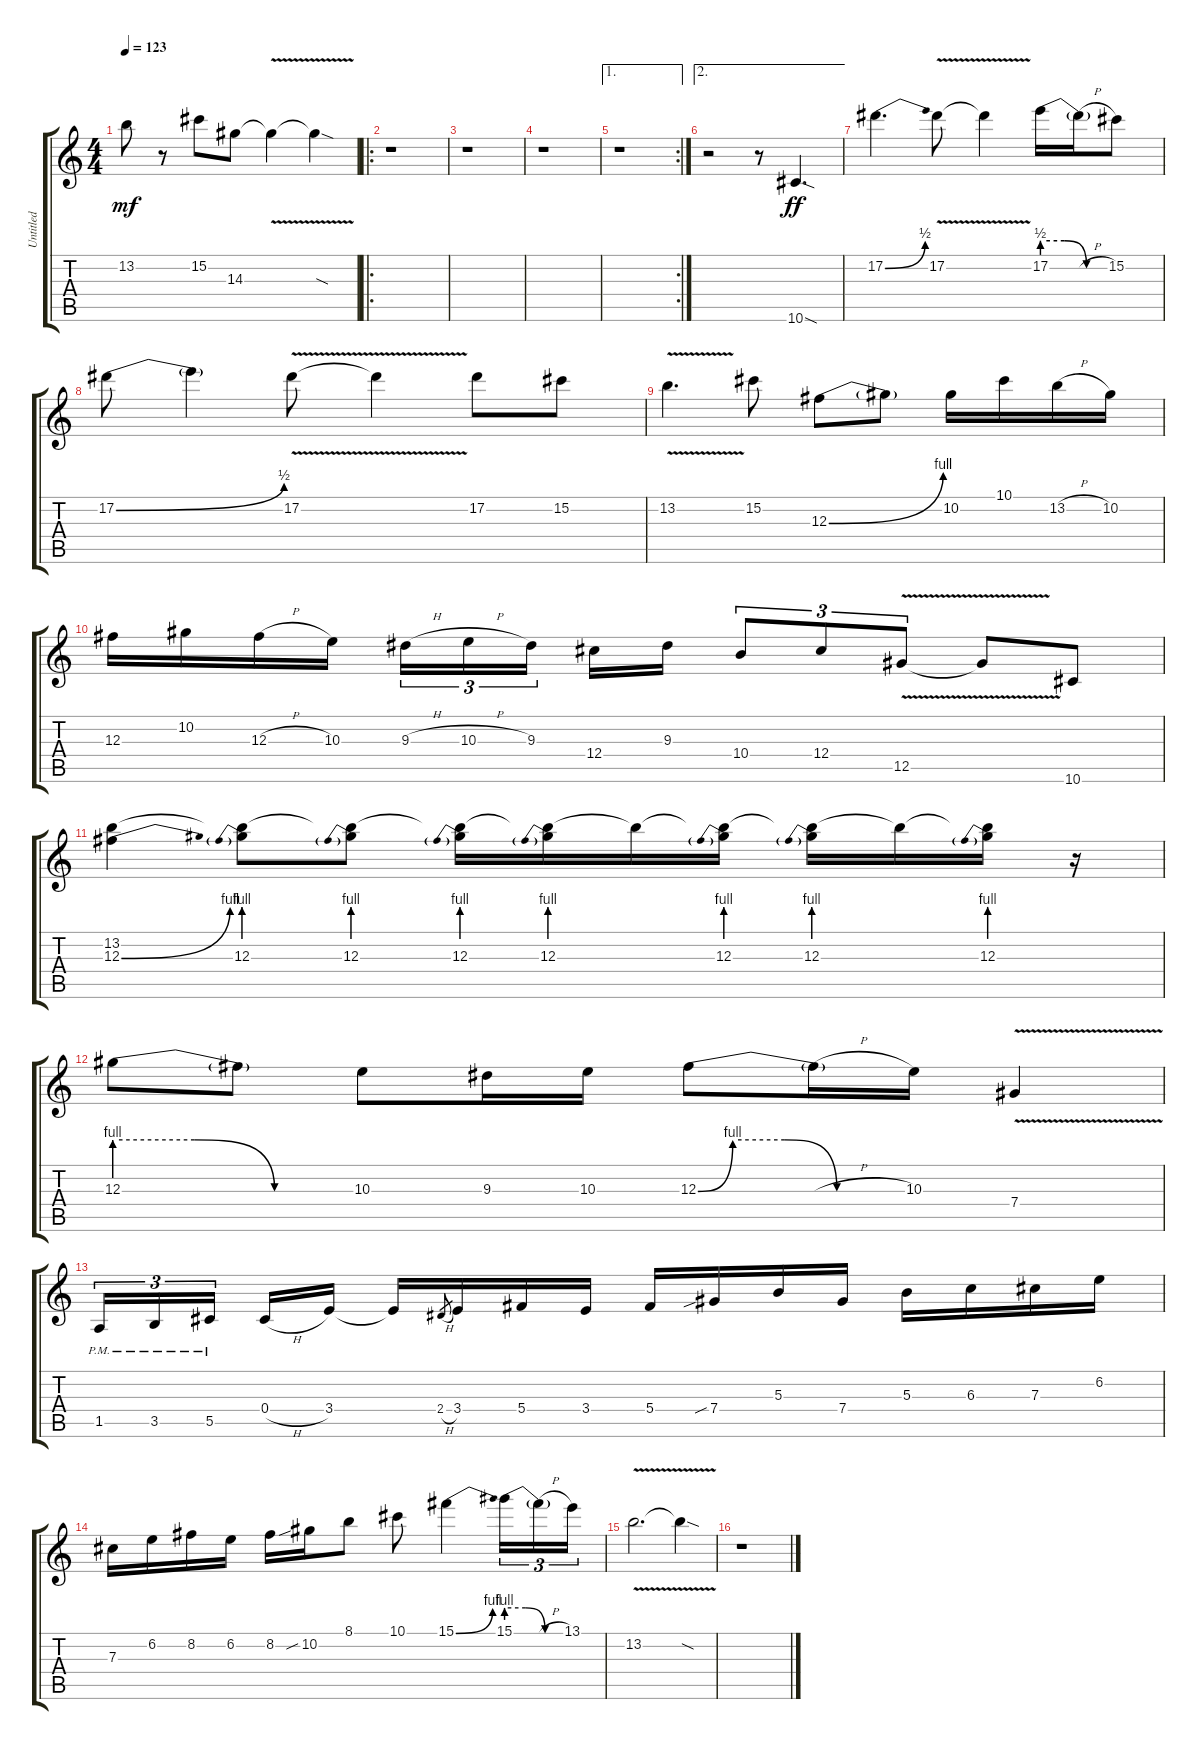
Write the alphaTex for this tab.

\track ("Untitled" "Untitled") {instrument distortionguitar}
\staff {score tabs}
\tuning (Eb4 Bb3 Gb3 Db3 Ab2 Eb2) {hide}
\ts (4 4)
\tempo 123
\clef g2
\ks c
13.2.8{dy mf} r.8 15.2.8 14.3.8 14.3{v t}.4 14.3{sod t}.4 |
\ro
r.1 |
r.1 |
r.1 |
\ae 1
\rc 2
r.1 |
\ae 2
r.2 r.8 10.6{sod}.4{d dy ff} |
17.2{be (bend 0 0 60 2)}.4{d} 17.2{v}.8 17.2{v t}.4 17.2{be (custom 0 2 20 2 40 0 60 0)}.16 17.2{h t}.16 15.2.8 |
17.2{be (bend 0 0 60 2)}.8 17.2{t}.4 17.2{v}.8 17.2{v t}.4 17.2.8 15.2.8 |
13.2{v}.4{d} 15.2.8 12.3{be (bend 0 0 60 4)}.8 12.3{t}.8 10.2.16 10.1.16 13.2{h}.16 10.2.16 |
12.3.16 10.2.16 12.3{h}.16 10.3.16 9.3{h}.16{tu (3 2)} 10.3{h}.16{tu (3 2)} 9.3.16{tu (3 2)} 12.4.16 9.3.16 10.4.8{tu (3 2)} 12.4.8{tu (3 2)} 12.5{v}.8{tu (3 2)} 12.5{v t}.8 10.6.8 |
(13.2 12.3{be (bend 0 0 60 4)}).4 (13.2{t} 12.3{be (prebend 0 4 60 4)}).8 (13.2{t} 12.3{be (prebend 0 4 60 4)}).8 (13.2{t} 12.3{be (prebend 0 4 60 4)}).16 (13.2{t} 12.3{be (prebend 0 4 60 4)}).16 13.2{t}.16 (13.2{t} 12.3{be (prebend 0 4 60 4)}).16 (13.2{t} 12.3{be (prebend 0 4 60 4)}).16 13.2{t}.16 (13.2{t} 12.3{be (prebend 0 4 60 4)}).16 r.16 |
12.3{be (custom 0 4 20 4 40 0 60 0)}.8 12.3{t}.8 10.3.8 9.3.16 10.3.16 12.3{be (custom 0 0 10 4 25 4 40 0 60 0)}.8 12.3{h t}.16 10.3.16 7.4{v}.4 |
1.5{pm}.16{tu (3 2)} 3.5{pm}.16{tu (3 2)} 5.5{pm}.16{tu (3 2)} 0.4{h}.16 3.4.16 3.4{t}.16 2.4{h}.8{gr} 3.4.16 5.4.16 3.4.16 5.4.16 7.4{sib}.16 5.3.16 7.4.16 5.3.16 6.3.16 7.3.16 6.2.16 |
7.3.16 6.2.16 8.2.16 6.2.16 8.2.16 10.2{sib}.16 8.1.8 10.1.8 15.1{be (bend 0 0 60 4)}.4 15.1{be (custom 0 4 20 4 40 0 60 0)}.16{tu (3 2)} 15.1{h t}.16{tu (3 2)} 13.1.16{tu (3 2)} |
13.2{v}.2{d} 13.2{sod t}.4 |
r.1
